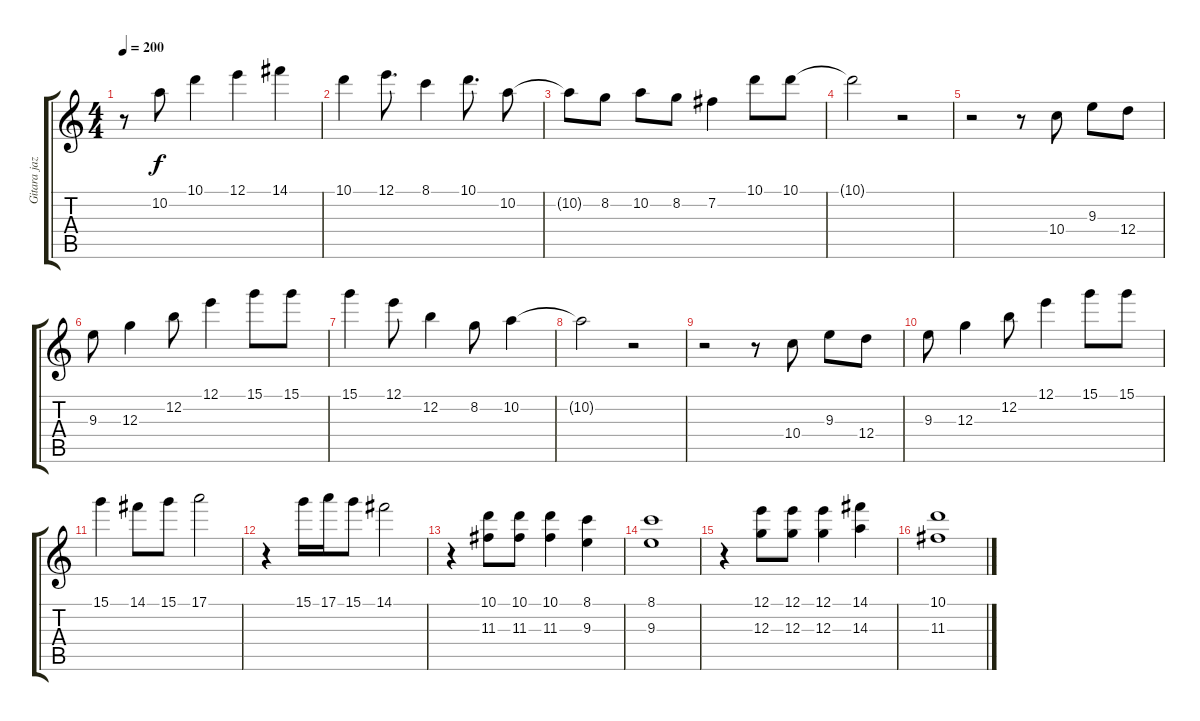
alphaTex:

\track ("Gitara jazzowa - J. Treliński" "Gitara jaz") {instrument electricguitarjazz}
\staff {score tabs}
\tuning (E4 B3 G3 D3 A2 E2) {hide}
\ts (4 4)
\tempo 200
\clef g2
\ks c
r.8{dy f} 10.2.8 10.1.4 12.1.4 14.1.4 |
10.1.4 12.1.8{d} 8.1.4 10.1.8{d} 10.2.8 |
10.2{t}.8 8.2.8 10.2.8 8.2.8 7.2.4 10.1.8 10.1.8 |
10.1{t}.2 r.2 |
r.2 r.8 10.4.8 9.3.8 12.4.8 |
9.3.8 12.3.4 12.2.8 12.1.4 15.1.8 15.1.8 |
15.1.4 12.1.8 12.2.4 8.2.8 10.2.4 |
10.2{t}.2 r.2 |
r.2 r.8 10.4.8 9.3.8 12.4.8 |
9.3.8 12.3.4 12.2.8 12.1.4 15.1.8 15.1.8 |
15.1.4 14.1.8 15.1.8 17.1.2 |
r.4 15.1.16 17.1.16 15.1.8 14.1.2 |
r.4 (10.1 11.3).8 (10.1 11.3).8 (10.1 11.3).4 (8.1 9.3).4 |
(8.1 9.3).1 |
r.4 (12.1 12.3).8 (12.1 12.3).8 (12.1 12.3).4 (14.1 14.3).4 |
(10.1 11.3).1
